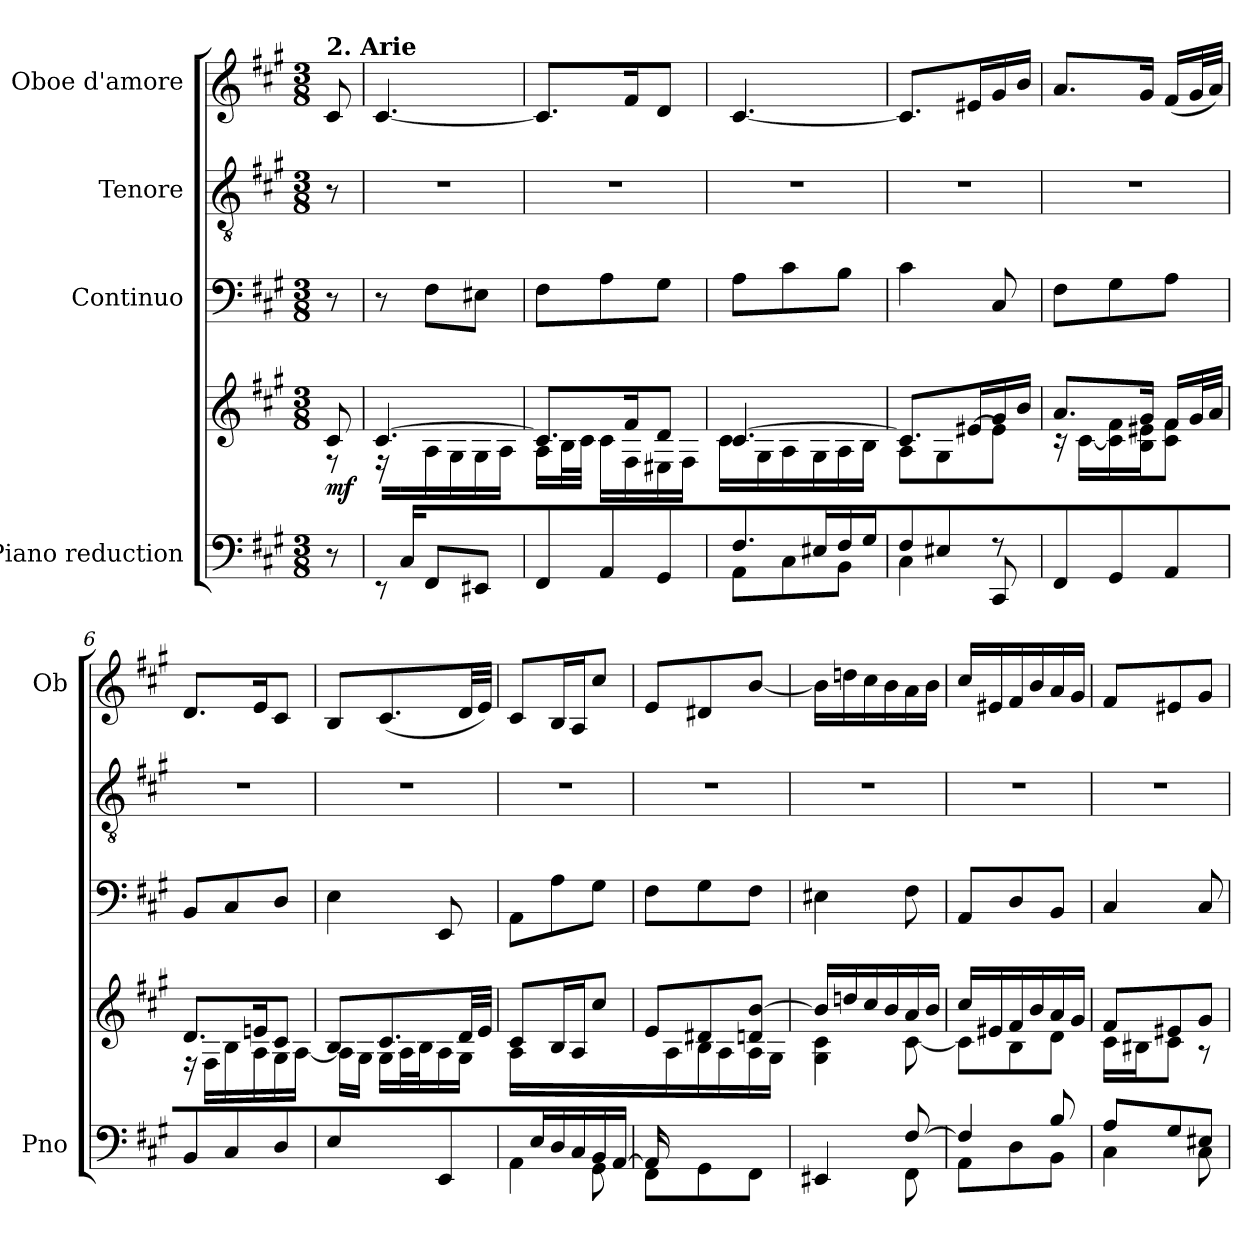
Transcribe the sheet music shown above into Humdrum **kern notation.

**kern	**kern	**dynam	**kern	**dynam	**kern	**kern	**dynam
*part4	*part4	*part4	*part3	*part3	*part2	*part1	*part1
*staff5	*staff4	*staff4/5	*staff3	*staff3	*staff2	*staff1	*staff1
*I"Piano reduction	*	*	*I"Continuo	*	*I"Tenore	*I"Oboe d'amore	*
*I'Pno	*	*	*	*	*	*I'Ob	*
*stria5	*stria5	*	*	*	*	*	*
*clefF4	*clefG2	*	*clefF4	*	*clefGv2	*clefG2	*
*k[f#c#g#]	*k[f#c#g#]	*	*k[f#c#g#]	*	*k[f#c#g#]	*k[f#c#g#]	*
*M3/8	*M3/8	*	*M3/8	*	*M3/8	*M3/8	*
=	=	=	=	=	=	=	=
*	*^	*	*	*	*	*	*
!	!	!	!	!	!	!	!LO:TX:a:B:t=2. Arie	!
!	!	!	!LO:DY:b	!	!	!	!	!LO:DY:b
!	!	!	!	!	!	!	!	!LO:DY:n=1:b
!	!	!	!	!	!	!	!	!LO:DY:n=2:b
8r	8c#/	8r	mf	8r	.	8r	8c#/	other-dynamics f other-dynamics
=1	=1	=1	=1	=1	=1	=1	=1	=1
*^	*	*	*	*	*	*	*	*
16ryy	8r	[4.c#/	16r	.	8r	.	4.r	[4.c#/	.
16C#/LL	.	.	16ryy	.	.	.	.	.	.
!	!	!	!	!	!	!LO:DY:a	!	!	!
!	!	!	!	!	!	!LO:DY:n=1:a	!	!	!
!	!	!	!	!	!	!LO:DY:n=2:a	!	!	!
4ryy	8FF#/L	.	16A\	.	8F#\L	other-dynamics f other-dynamics	.	.	.
.	.	.	16G#\	.	.	.	.	.	.
.	8EE#X/J	.	16G#\	.	8E#X\J	.	.	.	.
.	.	.	16A\JJ	.	.	.	.	.	.
*v	*v	*	*	*	*	*	*	*	*
=2	=2	=2	=2	=2	=2	=2	=2	=2
8FF#/L	8.c#/L]	16A\LL	.	8F#\L	.	4.r	8.c#/L]	.
.	.	32B\L	.	.	.	.	.	.
.	.	32c#\JJJ	.	.	.	.	.	.
8AA/	.	16c#\LL	.	8A\	.	.	.	.
.	16f#/K	16F#\	.	.	.	.	16f#/K	.
8GG#/J	8d/J	16E#X\	.	8G#\J	.	.	8d/J	.
.	.	16F#\JJ	.	.	.	.	.	.
=3	=3	=3	=3	=3	=3	=3	=3	=3
*^	*	*	*	*	*	*	*	*
8.F#/L	8AA\L	[4.c#/	16c#\LL	.	8A\L	.	4.r	[4.c#/	.
.	.	.	16G#\	.	.	.	.	.	.
.	8C#\	.	16A\	.	8c#\	.	.	.	.
16E#X/L	.	.	16G#\	.	.	.	.	.	.
16F#/	8BB\J	.	16A\	.	8B\J	.	.	.	.
16G#/JJ	.	.	16B\JJ	.	.	.	.	.	.
=4	=4	=4	=4	=4	=4	=4	=4	=4	=4
8F#/L	4C#\	8.c#/L]	8A\L	.	4c#\	.	4.r	8.c#/L]	.
8E#X/J	.	.	8G#\	.	.	.	.	.	.
.	.	[<16e#X/L	.	.	.	.	.	16e#X/L	.
8r	8CC#/	16g#/	8e#\J]	.	8C#/	.	.	16g#/	.
.	.	16b/JJ	.	.	.	.	.	16b/JJ	.
*v	*v	*	*	*	*	*	*	*	*
=5	=5	=5	=5	=5	=5	=5	=5	=5
8FF#/L	8.a/L	16r	.	8F#\L	.	4.r	8.a/L	.
.	.	[16c#\LL	.	.	.	.	.	.
8GG#/	.	16c#\] 16f#\	.	8G#\	.	.	.	.
.	16g#/Jk	16B\ 16e#X\J	.	.	.	.	16g#/Jk	.
8AA/J	16f#/LL	8c#\ 8f#\J	.	8A\J	.	.	(16f#/LL	.
.	32g#/L	.	.	.	.	.	32g#/L	.
.	32a/JJJ	.	.	.	.	.	32a/JJJ)	.
=6	=6	=6	=6	=6	=6	=6	=6	=6
8BB/L	8.d/L	16r	.	8BB/L	.	4.r	8.d/L	.
.	.	16F#\LL	.	.	.	.	.	.
8C#/	.	16B\	.	8C#/	.	.	.	.
.	16en/K	16A\	.	.	.	.	16e/K	.
8D/J	8c#/J	16G#\	.	8D/J	.	.	8c#/J	.
.	.	[16A\JJ	.	.	.	.	.	.
=7	=7	=7	=7	=7	=7	=7	=7	=7
4E\	8B/L	16A\LL]	.	4E\	.	4.r	8B/L	.
.	.	16G#\JJ	.	.	.	.	.	.
.	8.c#/	16G#\LL	.	.	.	.	(8.c#/	.
.	.	32A\L	.	.	.	.	.	.
.	.	32B\J	.	.	.	.	.	.
8EE/	.	16A\	.	8EE/	.	.	.	.
.	32d/LL	16G#\JJ	.	.	.	.	32d/LL	.
.	32e/JJJ	.	.	.	.	.	32e/JJJ)	.
=8	=8	=8	=8	=8	=8	=8	=8	=8
*^	*	*	*	*	*	*	*	*
16ryy	4AA\	8c#/L	16A\LL	.	8AA\L	.	4.r	8c#/L	.
16E/	.	.	4ryy	.	.	.	.	.	.
16D/	.	16B/L	.	.	8A\	.	.	16B/L	.
16C#/	.	16A/J	.	.	.	.	.	16A/J	.
16BB/	8GG#\	8cc#/J	.	.	8G#\J	.	.	8cc#/J	.
[16AA/JJ	.	.	16ryy	.	.	.	.	.	.
!!LO:LB:g=z
=9	=9	=9	=9	=9	=9	=9	=9	=9	=9
16AA/LL]	8FF#\L	8e/L	16ryy	.	8F#\L	.	4.r	8e/L	.
4ryy	.	.	16A\	.	.	.	.	.	.
.	8GG#\	8d#X/	16B\	.	8G#\	.	.	8d#X/	.
.	.	.	16A\	.	.	.	.	.	.
.	8FF#\J	8dn/ [8b/J	16A\	.	8F#\J	.	.	[8b/J	.
16ryy	.	.	16G#\JJ	.	.	.	.	.	.
=10	=10	=10	=10	=10	=10	=10	=10	=10	=10
4EE#X/	4ryy	16b/LL]	4G#\ 4c#\	.	4E#X\	.	4.r	16b\LL]	.
.	.	16ddn/	.	.	.	.	.	16ddn\	.
.	.	16cc#/	.	.	.	.	.	16cc#\	.
.	.	16b/	.	.	.	.	.	16b\	.
[8F#/	8FF#\	16a/	[8c#\	.	8F#\	.	.	16a\	.
.	.	16b/JJ	.	.	.	.	.	16b\JJ	.
=11	=11	=11	=11	=11	=11	=11	=11	=11	=11
4F#/]	8AA\L	16cc#/LL	8c#\L]	.	8AA/L	.	4.r	16cc#/LL	.
.	.	16e#X/	.	.	.	.	.	16e#X/	.
.	8D\	16f#/	8B\	.	8D/	.	.	16f#/	.
.	.	16b/	.	.	.	.	.	16b/	.
8B/	8BB\J	16a/	8d\J	.	8BB/J	.	.	16a/	.
.	.	16g#/JJ	.	.	.	.	.	16g#/JJ	.
=12	=12	=12	=12	=12	=12	=12	=12	=12	=12
8A/L	4C#\	8f#/L	16c#\LL	.	4C#/	.	4.r	8f#/L	.
.	.	.	16B#X\J	.	.	.	.	.	.
8G#/	.	8e#X/	8c#\J	.	.	.	.	8e#X/	.
8E#X/J	8C#\	8g#/J	8r	.	8C#/	.	.	8g#/J	.
*v	*v	*	*	*	*	*	*	*	*
*	*v	*v	*	*	*	*	*	*
=	=	=	=	=	=	=	=
*-	*-	*-	*-	*-	*-	*-	*-
